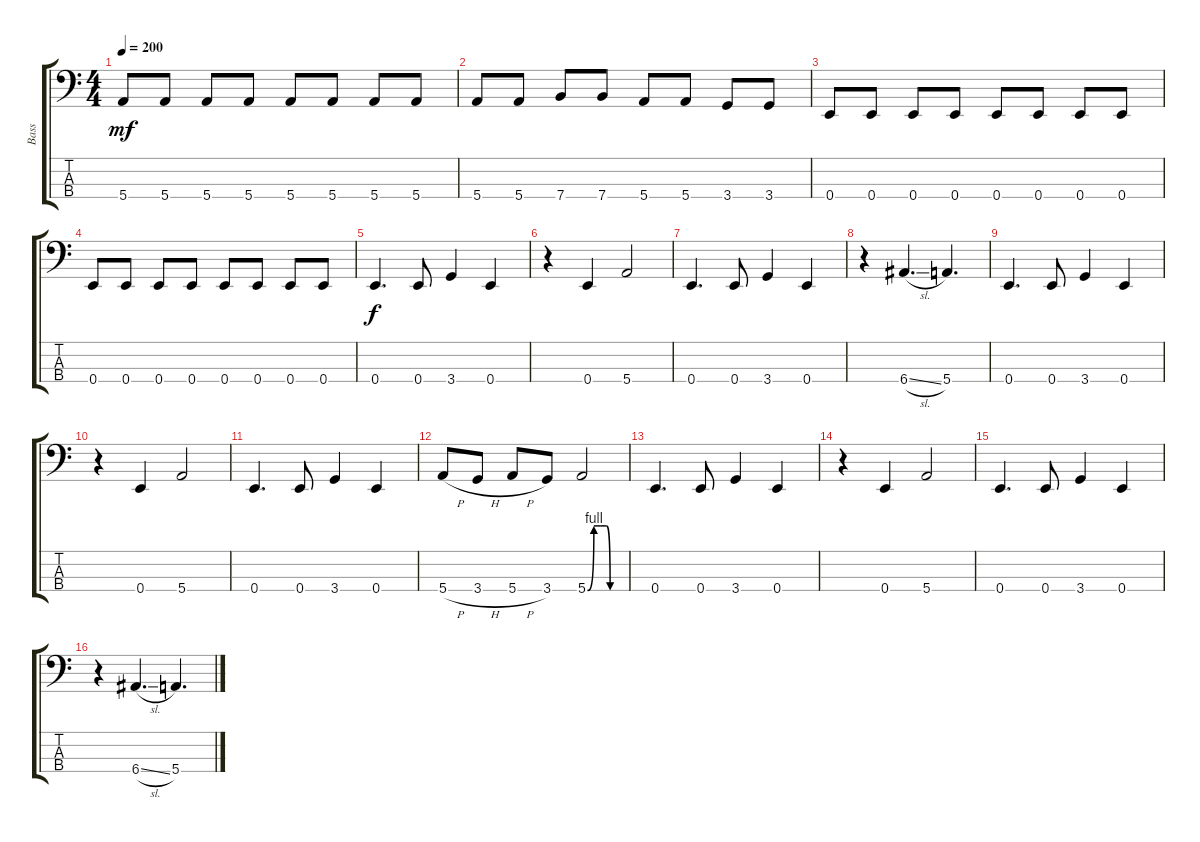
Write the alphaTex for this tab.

\track ("Bass" "Bass") {instrument electricbassfinger}
\staff {score tabs}
\tuning (G2 D2 A1 E1) {hide}
\ts (4 4)
\tempo 200
\clef f4
\ks c
5.4.8{dy mf} 5.4.8 5.4.8 5.4.8 5.4.8 5.4.8 5.4.8 5.4.8 |
5.4.8 5.4.8 7.4.8 7.4.8 5.4.8 5.4.8 3.4.8 3.4.8 |
0.4.8 0.4.8 0.4.8 0.4.8 0.4.8 0.4.8 0.4.8 0.4.8 |
0.4.8 0.4.8 0.4.8 0.4.8 0.4.8 0.4.8 0.4.8 0.4.8 |
0.4.4{d dy f} 0.4.8 3.4.4 0.4.4 |
r.4 0.4.4 5.4.2 |
0.4.4{d} 0.4.8 3.4.4 0.4.4 |
r.4 6.4{sl}.4{d} 5.4.4{d} |
0.4.4{d} 0.4.8 3.4.4 0.4.4 |
r.4 0.4.4 5.4.2 |
0.4.4{d} 0.4.8 3.4.4 0.4.4 |
5.4{h}.8 3.4{h}.8 5.4{h}.8 3.4.8 5.4{be (custom 0 0 10 4 20 4 30 4 36 0 49 0 60 0)}.2 |
0.4.4{d} 0.4.8 3.4.4 0.4.4 |
r.4 0.4.4 5.4.2 |
0.4.4{d} 0.4.8 3.4.4 0.4.4 |
r.4 6.4{sl}.4{d} 5.4.4{d}
